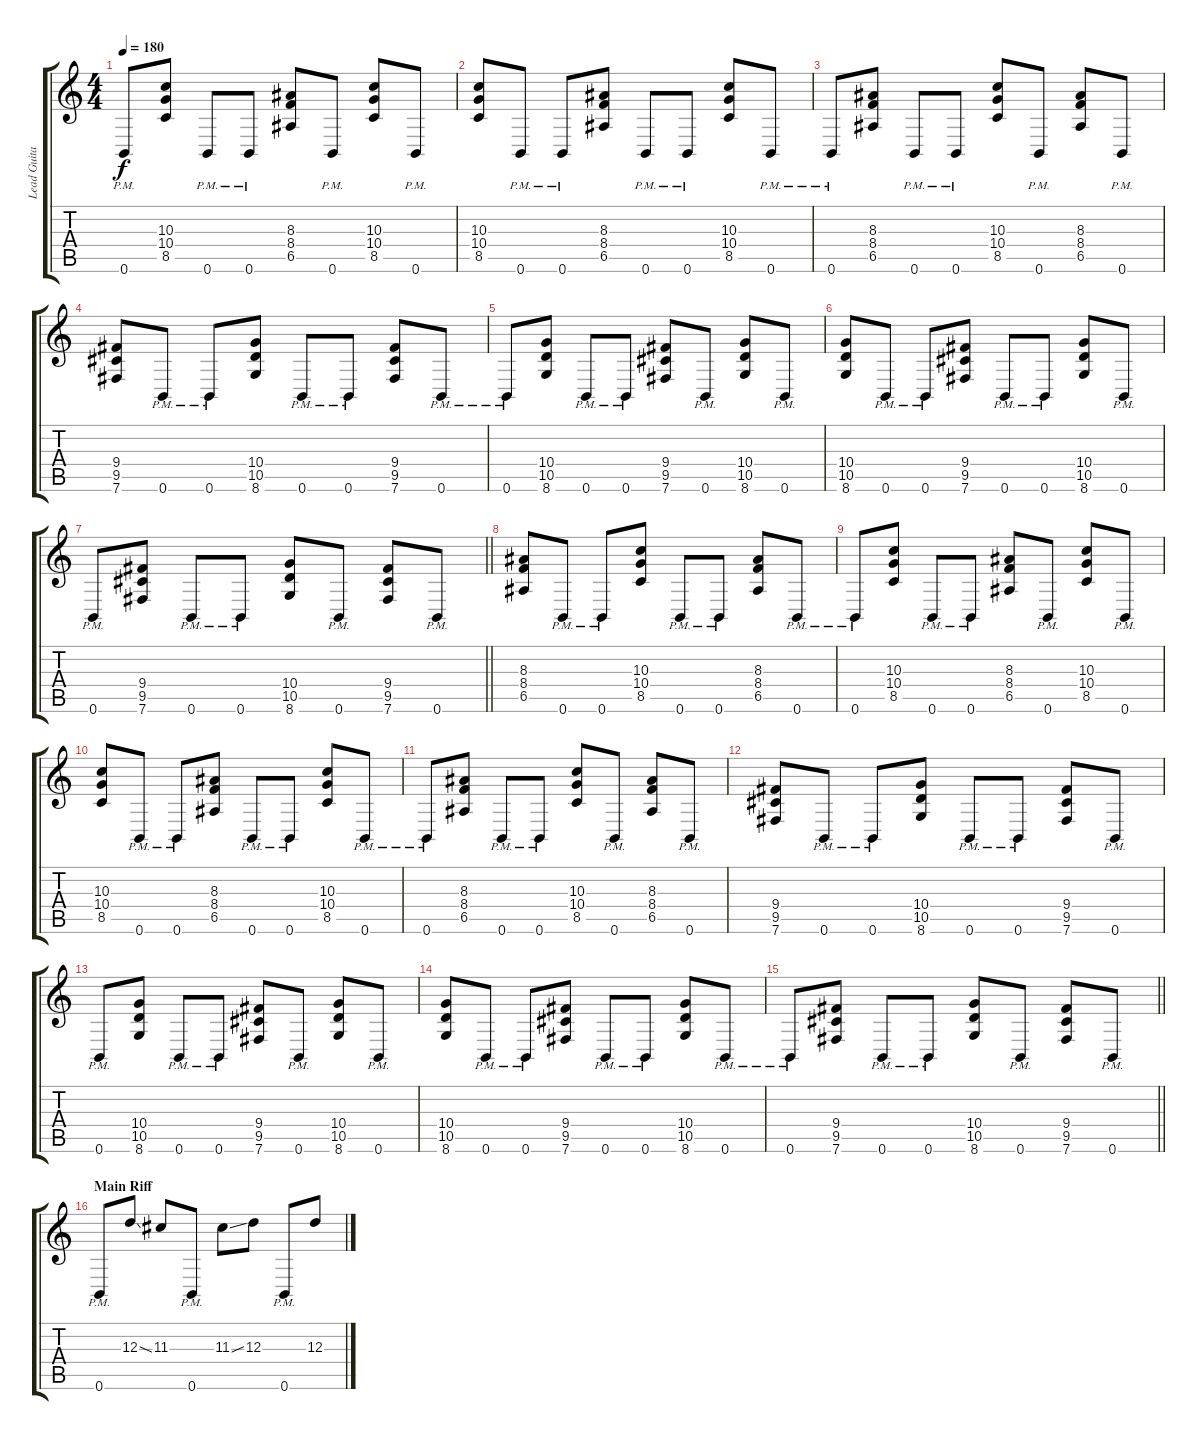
\track ("Lead Guitar" "Lead Guita") {instrument overdrivenguitar}
\staff {score tabs}
\tuning (B3 Gb3 D3 A2 E2 B1) {hide}
\ts (4 4)
\tempo 180
\clef g2
\ks c
0.6{pm}.8{dy f} (10.3 10.4 8.5).8 0.6{pm}.8 0.6{pm}.8 (8.3 8.4 6.5).8 0.6{pm}.8 (10.3 10.4 8.5).8 0.6{pm}.8 |
(10.3 10.4 8.5).8 0.6{pm}.8 0.6{pm}.8 (8.3 8.4 6.5).8 0.6{pm}.8 0.6{pm}.8 (10.3 10.4 8.5).8 0.6{pm}.8 |
0.6{pm}.8 (8.3 8.4 6.5).8 0.6{pm}.8 0.6{pm}.8 (10.3 10.4 8.5).8 0.6{pm}.8 (8.3 8.4 6.5).8 0.6{pm}.8 |
(9.4 9.5 7.6).8 0.6{pm}.8 0.6{pm}.8 (10.4 10.5 8.6).8 0.6{pm}.8 0.6{pm}.8 (9.4 9.5 7.6).8 0.6{pm}.8 |
0.6{pm}.8 (10.4 10.5 8.6).8 0.6{pm}.8 0.6{pm}.8 (9.4 9.5 7.6).8 0.6{pm}.8 (10.4 10.5 8.6).8 0.6{pm}.8 |
(10.4 10.5 8.6).8 0.6{pm}.8 0.6{pm}.8 (9.4 9.5 7.6).8 0.6{pm}.8 0.6{pm}.8 (10.4 10.5 8.6).8 0.6{pm}.8 |
\barLineRight lightlight
0.6{pm}.8 (9.4 9.5 7.6).8 0.6{pm}.8 0.6{pm}.8 (10.4 10.5 8.6).8 0.6{pm}.8 (9.4 9.5 7.6).8 0.6{pm}.8 |
(8.3 8.4 6.5).8 0.6{pm}.8 0.6{pm}.8 (10.3 10.4 8.5).8 0.6{pm}.8 0.6{pm}.8 (8.3 8.4 6.5).8 0.6{pm}.8 |
0.6{pm}.8 (10.3 10.4 8.5).8 0.6{pm}.8 0.6{pm}.8 (8.3 8.4 6.5).8 0.6{pm}.8 (10.3 10.4 8.5).8 0.6{pm}.8 |
(10.3 10.4 8.5).8 0.6{pm}.8 0.6{pm}.8 (8.3 8.4 6.5).8 0.6{pm}.8 0.6{pm}.8 (10.3 10.4 8.5).8 0.6{pm}.8 |
0.6{pm}.8 (8.3 8.4 6.5).8 0.6{pm}.8 0.6{pm}.8 (10.3 10.4 8.5).8 0.6{pm}.8 (8.3 8.4 6.5).8 0.6{pm}.8 |
(9.4 9.5 7.6).8 0.6{pm}.8 0.6{pm}.8 (10.4 10.5 8.6).8 0.6{pm}.8 0.6{pm}.8 (9.4 9.5 7.6).8 0.6{pm}.8 |
0.6{pm}.8 (10.4 10.5 8.6).8 0.6{pm}.8 0.6{pm}.8 (9.4 9.5 7.6).8 0.6{pm}.8 (10.4 10.5 8.6).8 0.6{pm}.8 |
(10.4 10.5 8.6).8 0.6{pm}.8 0.6{pm}.8 (9.4 9.5 7.6).8 0.6{pm}.8 0.6{pm}.8 (10.4 10.5 8.6).8 0.6{pm}.8 |
\barLineRight lightlight
0.6{pm}.8 (9.4 9.5 7.6).8 0.6{pm}.8 0.6{pm}.8 (10.4 10.5 8.6).8 0.6{pm}.8 (9.4 9.5 7.6).8 0.6{pm}.8 |
\section ("" "Main Riff")
0.6{pm}.8 12.3{ss}.8 11.3.8 0.6{pm}.8 11.3{ss}.8 12.3.8 0.6{pm}.8 12.3{ss}.8
